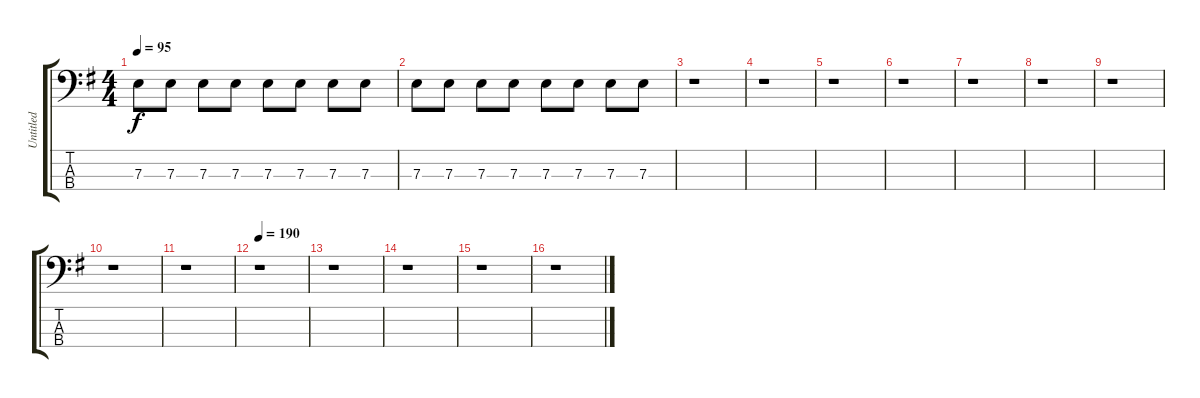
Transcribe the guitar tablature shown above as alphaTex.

\track ("Untitled" "Untitled") {instrument electricbassfinger}
\staff {score tabs}
\tuning (G2 D2 A1 E1) {hide}
\ts (4 4)
\tempo 95
\clef f4
\ks g
7.3.8{dy f} 7.3.8 7.3.8 7.3.8 7.3.8 7.3.8 7.3.8 7.3.8 |
7.3.8 7.3.8 7.3.8 7.3.8 7.3.8 7.3.8 7.3.8 7.3.8 |
r.1 |
r.1 |
r.1 |
r.1 |
r.1 |
r.1 |
r.1 |
r.1 |
r.1 |
\tempo 190
r.1 |
r.1 |
r.1 |
r.1 |
r.1
